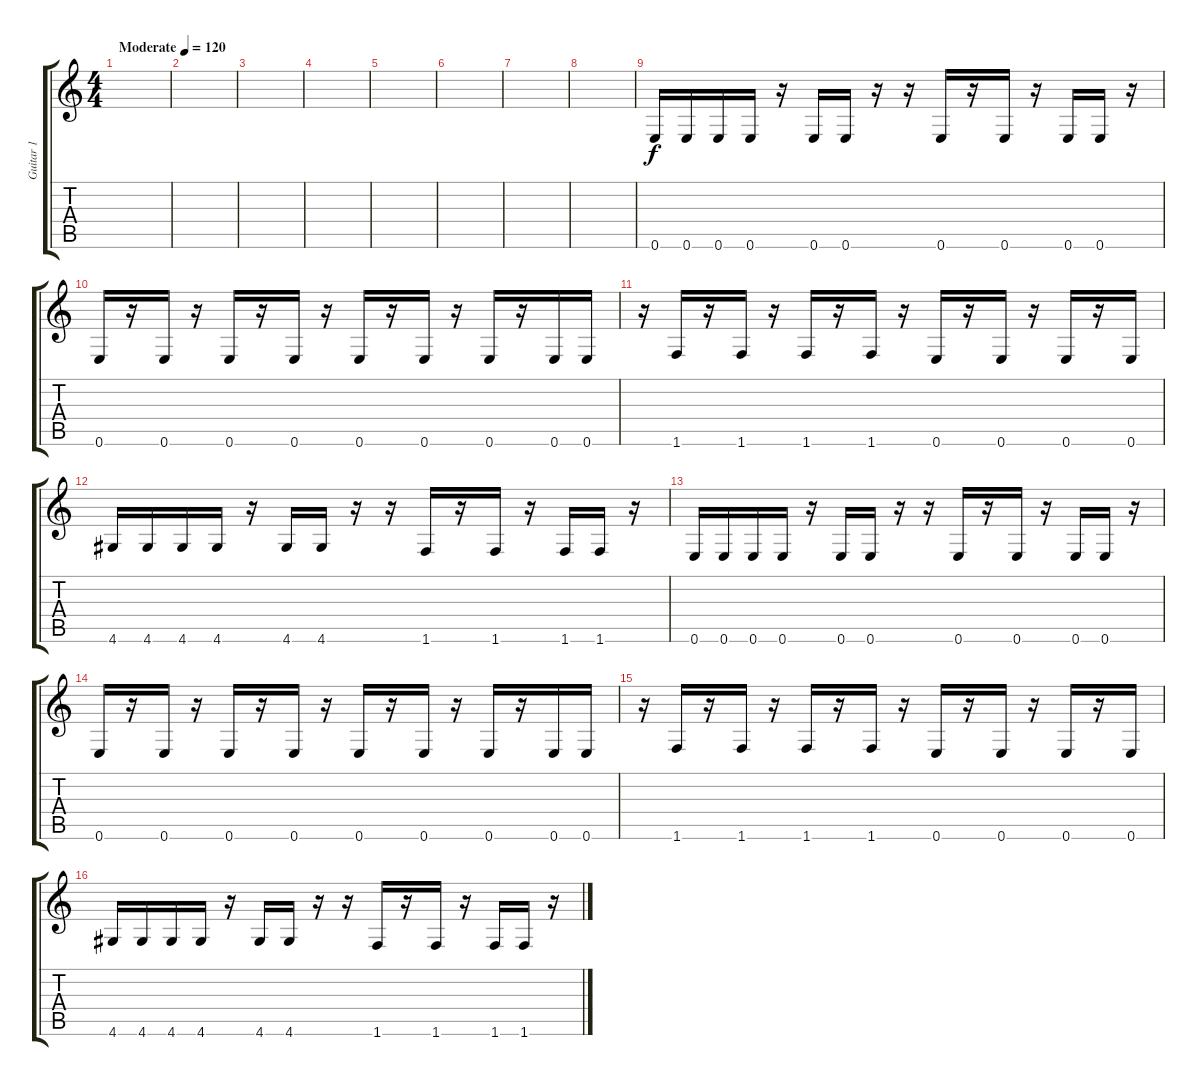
\track ("Guitar 1" "Guitar 1") {instrument overdrivenguitar}
\staff {score tabs}
\tuning (E4 B3 G3 D3 A2 E2) {hide}
\ts (4 4)
\tempo (120 "Moderate")
\clef g2
\ks c
|
|
|
|
|
|
|
|
0.6.16 0.6.16 0.6.16 0.6.16 r.16 0.6.16 0.6.16 r.16 r.16 0.6.16 r.16 0.6.16 r.16 0.6.16 0.6.16 r.16 |
0.6.16 r.16 0.6.16 r.16 0.6.16 r.16 0.6.16 r.16 0.6.16 r.16 0.6.16 r.16 0.6.16 r.16 0.6.16 0.6.16 |
r.16 1.6.16 r.16 1.6.16 r.16 1.6.16 r.16 1.6.16 r.16 0.6.16 r.16 0.6.16 r.16 0.6.16 r.16 0.6.16 |
4.6.16 4.6.16 4.6.16 4.6.16 r.16 4.6.16 4.6.16 r.16 r.16 1.6.16 r.16 1.6.16 r.16 1.6.16 1.6.16 r.16 |
0.6.16 0.6.16 0.6.16 0.6.16 r.16 0.6.16 0.6.16 r.16 r.16 0.6.16 r.16 0.6.16 r.16 0.6.16 0.6.16 r.16 |
0.6.16 r.16 0.6.16 r.16 0.6.16 r.16 0.6.16 r.16 0.6.16 r.16 0.6.16 r.16 0.6.16 r.16 0.6.16 0.6.16 |
r.16 1.6.16 r.16 1.6.16 r.16 1.6.16 r.16 1.6.16 r.16 0.6.16 r.16 0.6.16 r.16 0.6.16 r.16 0.6.16 |
4.6.16 4.6.16 4.6.16 4.6.16 r.16 4.6.16 4.6.16 r.16 r.16 1.6.16 r.16 1.6.16 r.16 1.6.16 1.6.16 r.16
